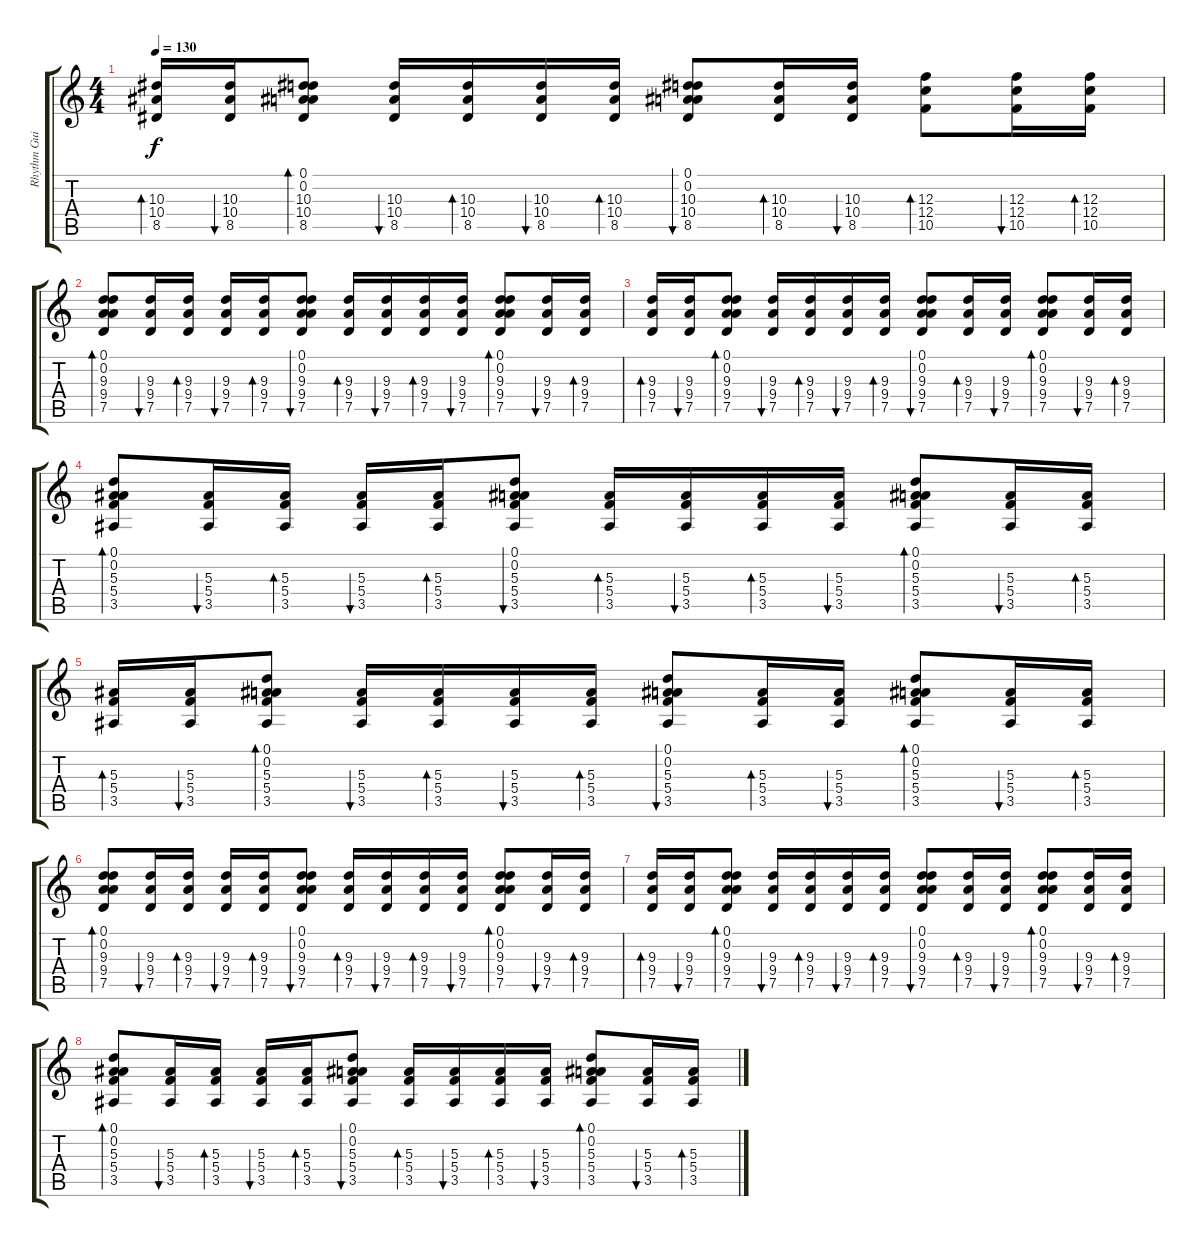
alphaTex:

\track ("Rhythm Guitar (Acoustic)" "Rhythm Gui") {instrument acousticguitarsteel}
\staff {score tabs}
\tuning (D4 A3 F3 C3 G2 D2) {hide}
\ts (4 4)
\tempo 130
\clef g2
\ks c
(10.3 10.4 8.5).16{bd 60 dy f} (10.3 10.4 8.5).16{bu 60} (0.1 0.2 10.3 10.4 8.5).8{bd 60} (10.3 10.4 8.5).16{bu 60} (10.3 10.4 8.5).16{bd 60} (10.3 10.4 8.5).16{bu 60} (10.3 10.4 8.5).16{bd 60} (0.1 0.2 10.3 10.4 8.5).8{bu 60} (10.3 10.4 8.5).16{bd 60} (10.3 10.4 8.5).16{bu 60} (12.3 12.4 10.5).8{bd 60} (12.3 12.4 10.5).16{bu 60} (12.3 12.4 10.5).16{bd 60} |
(0.1 0.2 9.3 9.4 7.5).8{bd 60} (9.3 9.4 7.5).16{bu 60} (9.3 9.4 7.5).16{bd 60} (9.3 9.4 7.5).16{bu 60} (9.3 9.4 7.5).16{bd 60} (0.1 0.2 9.3 9.4 7.5).8{bu 60} (9.3 9.4 7.5).16{bd 60} (9.3 9.4 7.5).16{bu 60} (9.3 9.4 7.5).16{bd 60} (9.3 9.4 7.5).16{bu 60} (0.1 0.2 9.3 9.4 7.5).8{bd 60} (9.3 9.4 7.5).16{bu 60} (9.3 9.4 7.5).16{bd 60} |
(9.3 9.4 7.5).16{bd 60} (9.3 9.4 7.5).16{bu 60} (0.1 0.2 9.3 9.4 7.5).8{bd 60} (9.3 9.4 7.5).16{bu 60} (9.3 9.4 7.5).16{bd 60} (9.3 9.4 7.5).16{bu 60} (9.3 9.4 7.5).16{bd 60} (0.1 0.2 9.3 9.4 7.5).8{bu 60} (9.3 9.4 7.5).16{bd 60} (9.3 9.4 7.5).16{bu 60} (0.1 0.2 9.3 9.4 7.5).8{bd 60} (9.3 9.4 7.5).16{bu 60} (9.3 9.4 7.5).16{bd 60} |
(0.1 0.2 5.3 5.4 3.5).8{bd 60} (5.3 5.4 3.5).16{bu 60} (5.3 5.4 3.5).16{bd 60} (5.3 5.4 3.5).16{bu 60} (5.3 5.4 3.5).16{bd 60} (0.1 0.2 5.3 5.4 3.5).8{bu 60} (5.3 5.4 3.5).16{bd 60} (5.3 5.4 3.5).16{bu 60} (5.3 5.4 3.5).16{bd 60} (5.3 5.4 3.5).16{bu 60} (0.1 0.2 5.3 5.4 3.5).8{bd 60} (5.3 5.4 3.5).16{bu 60} (5.3 5.4 3.5).16{bd 60} |
(5.3 5.4 3.5).16{bd 60} (5.3 5.4 3.5).16{bu 60} (0.1 0.2 5.3 5.4 3.5).8{bd 60} (5.3 5.4 3.5).16{bu 60} (5.3 5.4 3.5).16{bd 60} (5.3 5.4 3.5).16{bu 60} (5.3 5.4 3.5).16{bd 60} (0.1 0.2 5.3 5.4 3.5).8{bu 60} (5.3 5.4 3.5).16{bd 60} (5.3 5.4 3.5).16{bu 60} (0.1 0.2 5.3 5.4 3.5).8{bd 60} (5.3 5.4 3.5).16{bu 60} (5.3 5.4 3.5).16{bd 60} |
(0.1 0.2 9.3 9.4 7.5).8{bd 60} (9.3 9.4 7.5).16{bu 60} (9.3 9.4 7.5).16{bd 60} (9.3 9.4 7.5).16{bu 60} (9.3 9.4 7.5).16{bd 60} (0.1 0.2 9.3 9.4 7.5).8{bu 60} (9.3 9.4 7.5).16{bd 60} (9.3 9.4 7.5).16{bu 60} (9.3 9.4 7.5).16{bd 60} (9.3 9.4 7.5).16{bu 60} (0.1 0.2 9.3 9.4 7.5).8{bd 60} (9.3 9.4 7.5).16{bu 60} (9.3 9.4 7.5).16{bd 60} |
(9.3 9.4 7.5).16{bd 60} (9.3 9.4 7.5).16{bu 60} (0.1 0.2 9.3 9.4 7.5).8{bd 60} (9.3 9.4 7.5).16{bu 60} (9.3 9.4 7.5).16{bd 60} (9.3 9.4 7.5).16{bu 60} (9.3 9.4 7.5).16{bd 60} (0.1 0.2 9.3 9.4 7.5).8{bu 60} (9.3 9.4 7.5).16{bd 60} (9.3 9.4 7.5).16{bu 60} (0.1 0.2 9.3 9.4 7.5).8{bd 60} (9.3 9.4 7.5).16{bu 60} (9.3 9.4 7.5).16{bd 60} |
(0.1 0.2 5.3 5.4 3.5).8{bd 60} (5.3 5.4 3.5).16{bu 60} (5.3 5.4 3.5).16{bd 60} (5.3 5.4 3.5).16{bu 60} (5.3 5.4 3.5).16{bd 60} (0.1 0.2 5.3 5.4 3.5).8{bu 60} (5.3 5.4 3.5).16{bd 60} (5.3 5.4 3.5).16{bu 60} (5.3 5.4 3.5).16{bd 60} (5.3 5.4 3.5).16{bu 60} (0.1 0.2 5.3 5.4 3.5).8{bd 60} (5.3 5.4 3.5).16{bu 60} (5.3 5.4 3.5).16{bd 60}
